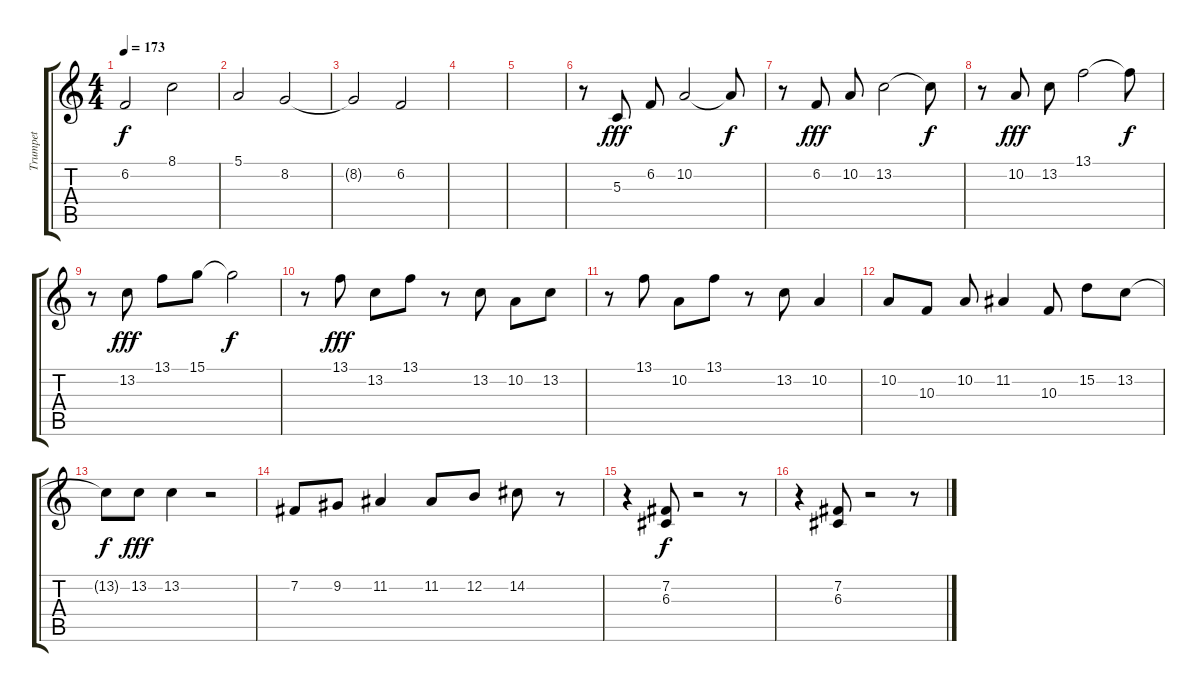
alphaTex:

\track ("Trumpet" "Trumpet") {instrument trumpet}
\staff {score tabs}
\tuning (E4 B3 G3 D3 A2 E2) {hide}
\ts (4 4)
\tempo 173
\clef g2
\ks c
6.2.2{dy f} 8.1.2 |
5.1.2 8.2.2 |
8.2{t}.2 6.2.2 |
|
|
r.8 5.3.8{dy fff} 6.2.8 10.2.2 10.2{t}.8{dy f} |
r.8 6.2.8{dy fff} 10.2.8 13.2.2 13.2{t}.8{dy f} |
r.8 10.2.8{dy fff} 13.2.8 13.1.2 13.1{t}.8{dy f} |
r.8 13.2.8{dy fff} 13.1.8 15.1.8 15.1{t}.2{dy f} |
r.8 13.1.8{dy fff} 13.2.8 13.1.8 r.8 13.2.8 10.2.8 13.2.8 |
r.8 13.1.8 10.2.8 13.1.8 r.8 13.2.8 10.2.4 |
10.2.8 10.3.8 10.2.8 11.2.4 10.3.8 15.2.8 13.2.8 |
13.2{t}.8{dy f} 13.2.8{dy fff} 13.2.4 r.2 |
7.2.8 9.2.8 11.2.4 11.2.8 12.2.8 14.2.8 r.8 |
r.4 (7.2 6.3).8{dy f} r.2 r.8 |
r.4 (7.2 6.3).8 r.2 r.8
